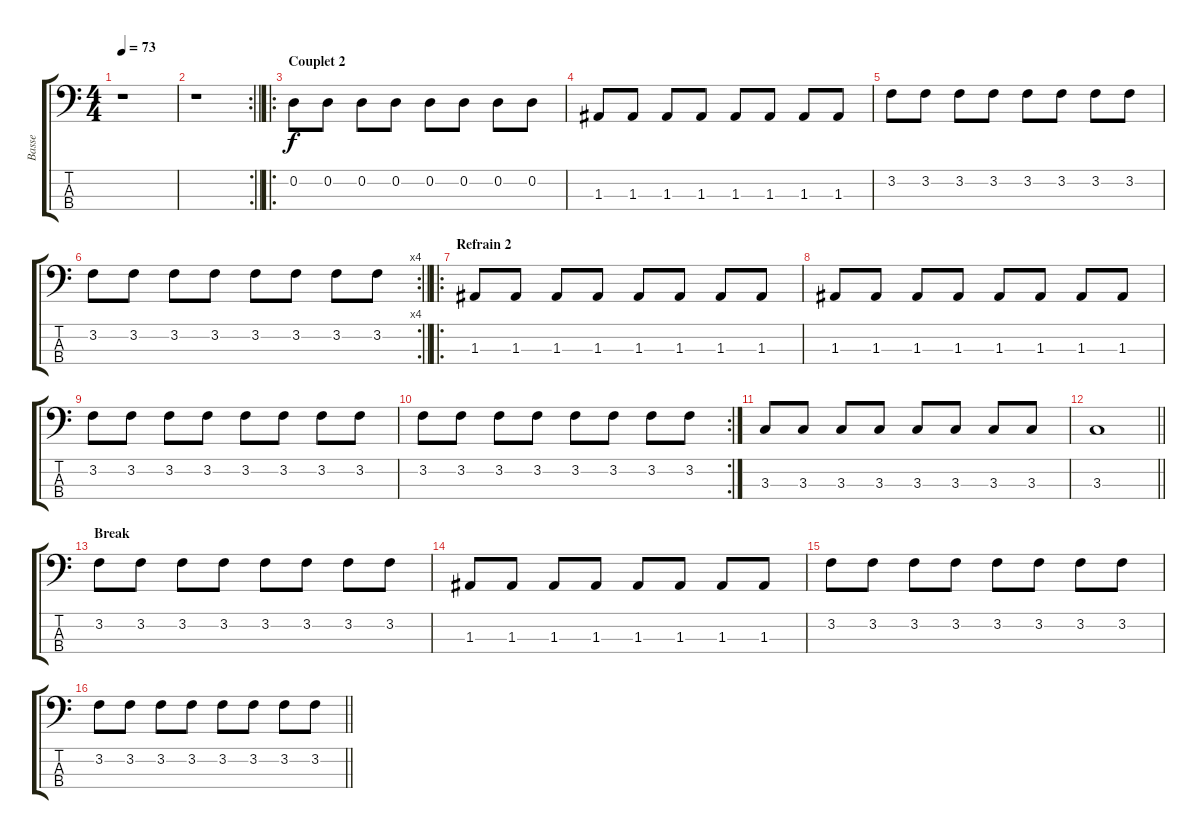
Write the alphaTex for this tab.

\track ("Basse" "Basse") {instrument electricbassfinger}
\staff {score tabs}
\tuning (G2 D2 A1 E1) {hide}
\ts (4 4)
\tempo 73
\clef f4
\ks c
r.1{dy f} |
\rc 2
\barLineRight lightlight
r.1 |
\ro
\section ("" "Couplet 2")
0.2.8 0.2.8 0.2.8 0.2.8 0.2.8 0.2.8 0.2.8 0.2.8 |
1.3.8 1.3.8 1.3.8 1.3.8 1.3.8 1.3.8 1.3.8 1.3.8 |
3.2.8 3.2.8 3.2.8 3.2.8 3.2.8 3.2.8 3.2.8 3.2.8 |
\rc 4
\barLineRight lightlight
3.2.8 3.2.8 3.2.8 3.2.8 3.2.8 3.2.8 3.2.8 3.2.8 |
\ro
\section ("" "Refrain 2")
1.3.8 1.3.8 1.3.8 1.3.8 1.3.8 1.3.8 1.3.8 1.3.8 |
1.3.8 1.3.8 1.3.8 1.3.8 1.3.8 1.3.8 1.3.8 1.3.8 |
3.2.8 3.2.8 3.2.8 3.2.8 3.2.8 3.2.8 3.2.8 3.2.8 |
\rc 2
3.2.8 3.2.8 3.2.8 3.2.8 3.2.8 3.2.8 3.2.8 3.2.8 |
3.3.8 3.3.8 3.3.8 3.3.8 3.3.8 3.3.8 3.3.8 3.3.8 |
\barLineRight lightlight
3.3.1 |
\section ("" "Break")
3.2.8 3.2.8 3.2.8 3.2.8 3.2.8 3.2.8 3.2.8 3.2.8 |
1.3.8 1.3.8 1.3.8 1.3.8 1.3.8 1.3.8 1.3.8 1.3.8 |
3.2.8 3.2.8 3.2.8 3.2.8 3.2.8 3.2.8 3.2.8 3.2.8 |
\barLineRight lightlight
3.2.8 3.2.8 3.2.8 3.2.8 3.2.8 3.2.8 3.2.8 3.2.8
